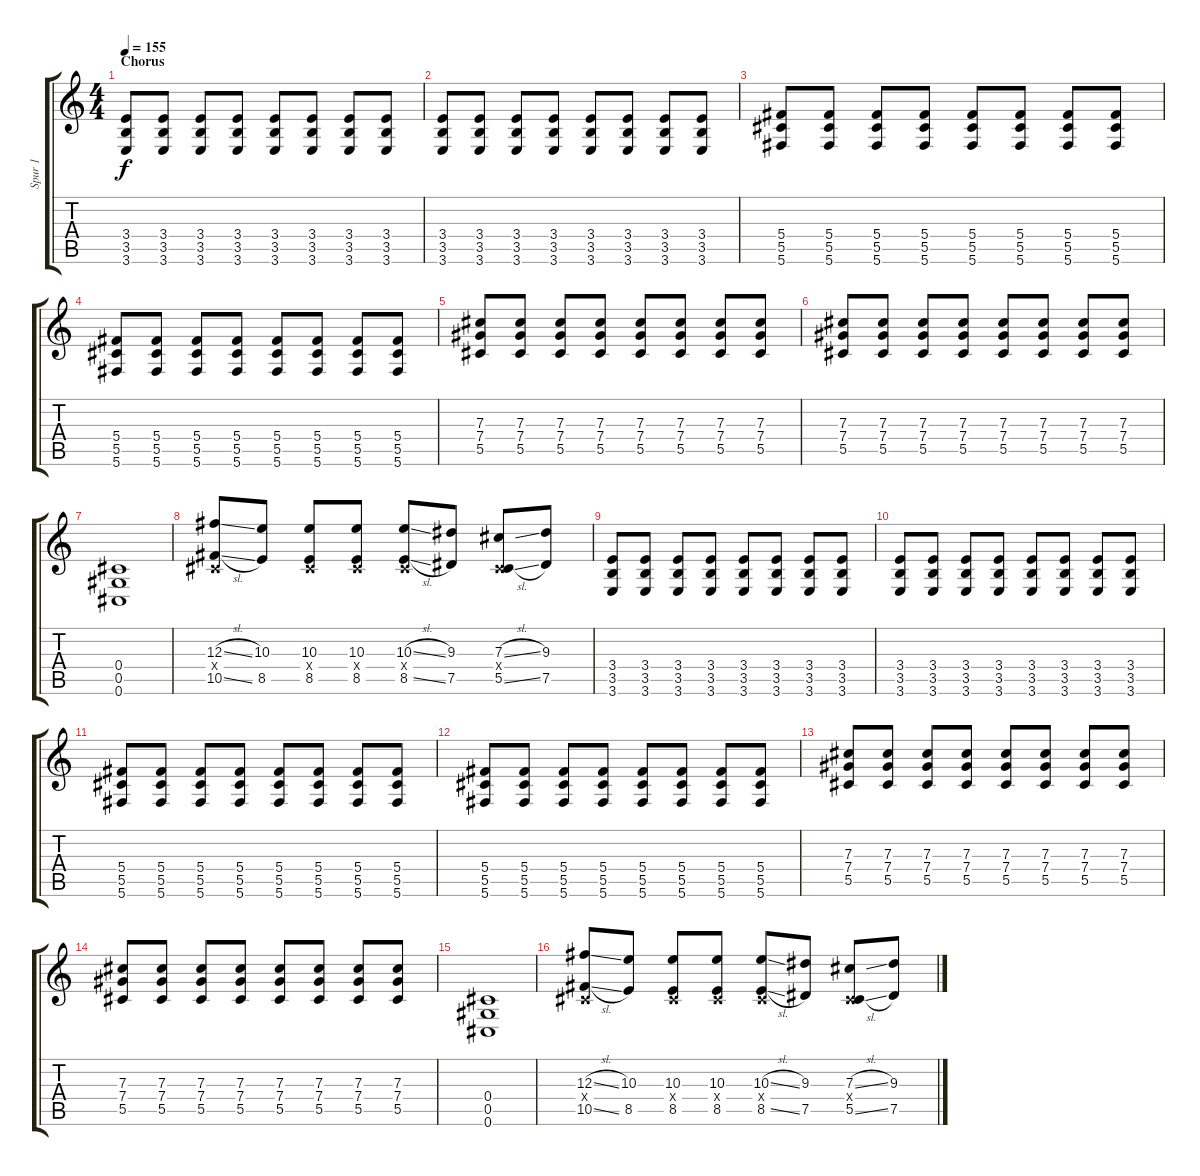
\track ("Spur 1" "Spur 1") {instrument overdrivenguitar}
\staff {score tabs}
\tuning (Eb4 Bb3 Gb3 Db3 Ab2 Db2) {hide}
\ts (4 4)
\section ("" "Chorus")
\tempo 155
\clef g2
\ks c
(3.4 3.5 3.6).8{dy f} (3.4 3.5 3.6).8 (3.4 3.5 3.6).8 (3.4 3.5 3.6).8 (3.4 3.5 3.6).8 (3.4 3.5 3.6).8 (3.4 3.5 3.6).8 (3.4 3.5 3.6).8 |
(3.4 3.5 3.6).8 (3.4 3.5 3.6).8 (3.4 3.5 3.6).8 (3.4 3.5 3.6).8 (3.4 3.5 3.6).8 (3.4 3.5 3.6).8 (3.4 3.5 3.6).8 (3.4 3.5 3.6).8 |
(5.4 5.5 5.6).8 (5.4 5.5 5.6).8 (5.4 5.5 5.6).8 (5.4 5.5 5.6).8 (5.4 5.5 5.6).8 (5.4 5.5 5.6).8 (5.4 5.5 5.6).8 (5.4 5.5 5.6).8 |
(5.4 5.5 5.6).8 (5.4 5.5 5.6).8 (5.4 5.5 5.6).8 (5.4 5.5 5.6).8 (5.4 5.5 5.6).8 (5.4 5.5 5.6).8 (5.4 5.5 5.6).8 (5.4 5.5 5.6).8 |
(7.3 7.4 5.5).8 (7.3 7.4 5.5).8 (7.3 7.4 5.5).8 (7.3 7.4 5.5).8 (7.3 7.4 5.5).8 (7.3 7.4 5.5).8 (7.3 7.4 5.5).8 (7.3 7.4 5.5).8 |
(7.3 7.4 5.5).8 (7.3 7.4 5.5).8 (7.3 7.4 5.5).8 (7.3 7.4 5.5).8 (7.3 7.4 5.5).8 (7.3 7.4 5.5).8 (7.3 7.4 5.5).8 (7.3 7.4 5.5).8 |
(0.4 0.5 0.6).1 |
(12.3{sl} 0.4{x} 10.5{sl}).8 (10.3 8.5).8 (10.3 0.4{x} 8.5).8 (10.3 0.4{x} 8.5).8 (10.3{sl} 0.4{x} 8.5{sl}).8 (9.3 7.5).8 (7.3{sl} 0.4{x} 5.5{sl}).8 (9.3 7.5).8 |
(3.4 3.5 3.6).8 (3.4 3.5 3.6).8 (3.4 3.5 3.6).8 (3.4 3.5 3.6).8 (3.4 3.5 3.6).8 (3.4 3.5 3.6).8 (3.4 3.5 3.6).8 (3.4 3.5 3.6).8 |
(3.4 3.5 3.6).8 (3.4 3.5 3.6).8 (3.4 3.5 3.6).8 (3.4 3.5 3.6).8 (3.4 3.5 3.6).8 (3.4 3.5 3.6).8 (3.4 3.5 3.6).8 (3.4 3.5 3.6).8 |
(5.4 5.5 5.6).8 (5.4 5.5 5.6).8 (5.4 5.5 5.6).8 (5.4 5.5 5.6).8 (5.4 5.5 5.6).8 (5.4 5.5 5.6).8 (5.4 5.5 5.6).8 (5.4 5.5 5.6).8 |
(5.4 5.5 5.6).8 (5.4 5.5 5.6).8 (5.4 5.5 5.6).8 (5.4 5.5 5.6).8 (5.4 5.5 5.6).8 (5.4 5.5 5.6).8 (5.4 5.5 5.6).8 (5.4 5.5 5.6).8 |
(7.3 7.4 5.5).8 (7.3 7.4 5.5).8 (7.3 7.4 5.5).8 (7.3 7.4 5.5).8 (7.3 7.4 5.5).8 (7.3 7.4 5.5).8 (7.3 7.4 5.5).8 (7.3 7.4 5.5).8 |
(7.3 7.4 5.5).8 (7.3 7.4 5.5).8 (7.3 7.4 5.5).8 (7.3 7.4 5.5).8 (7.3 7.4 5.5).8 (7.3 7.4 5.5).8 (7.3 7.4 5.5).8 (7.3 7.4 5.5).8 |
(0.4 0.5 0.6).1 |
(12.3{sl} 0.4{x} 10.5{sl}).8 (10.3 8.5).8 (10.3 0.4{x} 8.5).8 (10.3 0.4{x} 8.5).8 (10.3{sl} 0.4{x} 8.5{sl}).8 (9.3 7.5).8 (7.3{sl} 0.4{x} 5.5{sl}).8 (9.3 7.5).8
